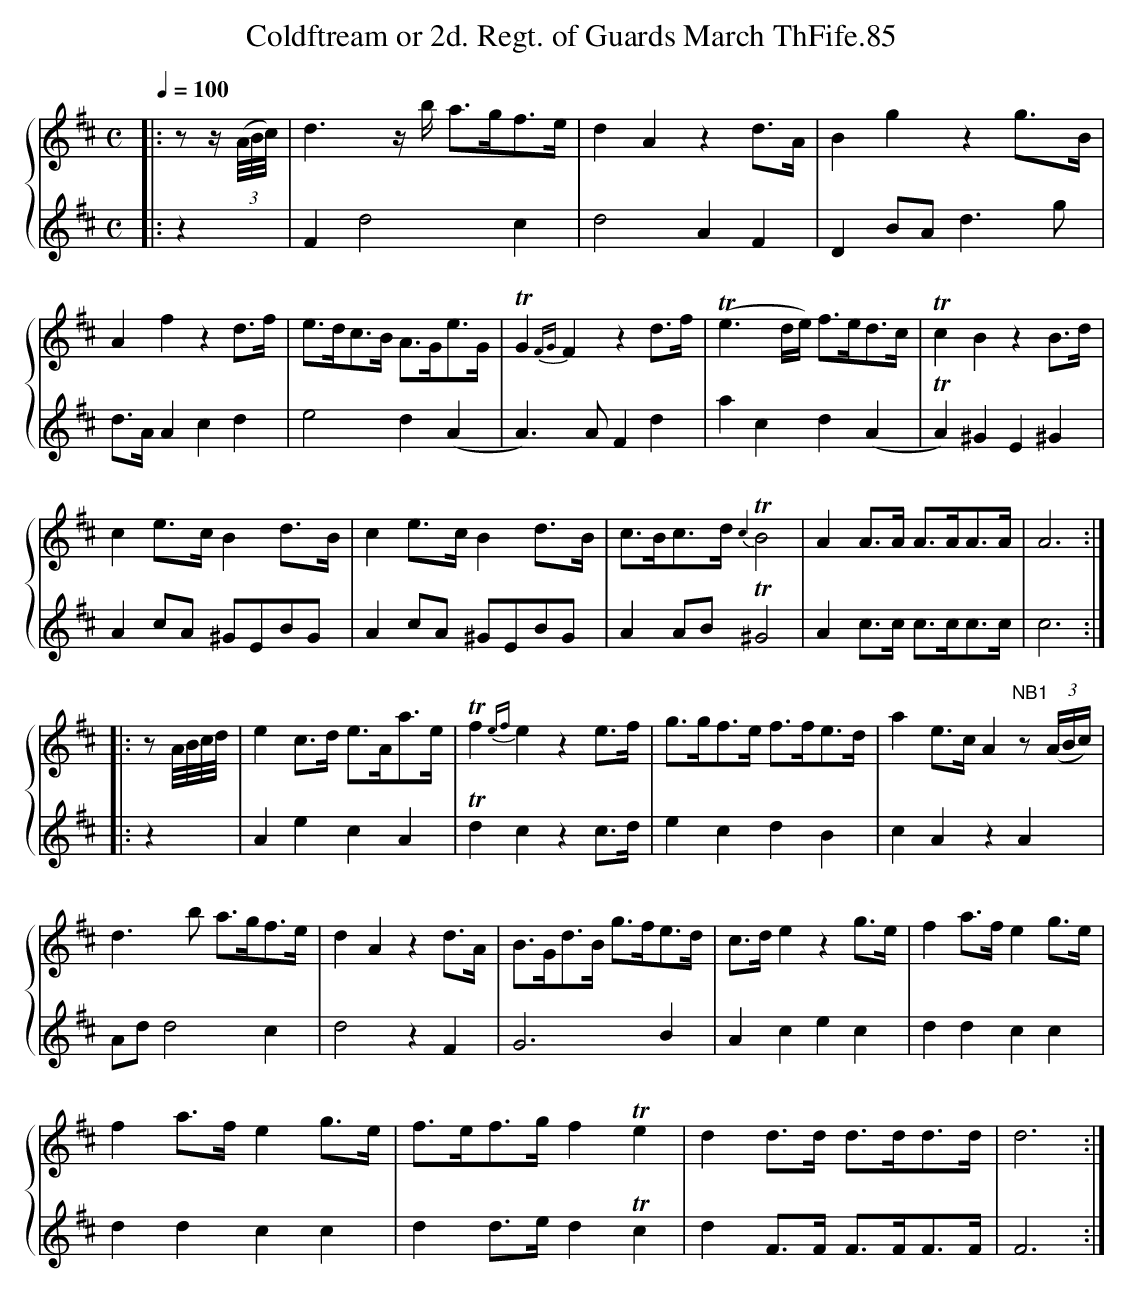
X:1
T:Coldftream or 2d. Regt. of Guards March ThFife.85
M:C
%%score {1|2}
L:1/8
Q:1/4=100
K:D
V:1
|: z z/ ((3A//B//c//) | d3 z/ b/ a>gf>e | d2 A2 z2 d>A | B2 g2 z2 g>B |
A2 f2 z2 d>f | e>dc>B A>Ge>G | !trill!G2 {FG}F2 z2 d>f | !trill!(e3 d/e/) f>ed>c | !trill!c2 B2 z2 B>d |
c2 e>c B2 d>B | c2 e>c B2 d>B | c>Bc>d {c2}!trill!B4 | A2 A>A A>AA>A | A6 :|
|: z A//B//c//d// |e2 c>d e>Aa>e | !trill!f2 {ef}e2 z2 e>f | g>gf>e f>fe>d | a2 e>c A2 "^NB1"z ((3A/B/c/) |
d3 b a>gf>e | d2 A2 z2 d>A | B>Gd>B g>fe>d | c>d e2 z2 g>e | f2 a>f e2 g>e |
f2 a>f e2 g>e | f>ef>g f2 !trill!e2 | d2 d>d d>dd>d | d6 :|
V:2
|: z2 | F2 d4 c2 | d4 A2 F2 | D2 BA d3 g |
d>A A2 c2 d2 | e4 d2 (A2 | A3) A F2 d2 | a2 c2 d2 (A2 | !trill!A2) ^G2 E2 ^G2 |
A2 cA ^GEBG | A2 cA ^GEBG | A2 AB !trill!^G4 | A2 c>c c>cc>c | c6 :|
|: z2|A2 e2 c2 A2 | !trill!d2 c2 z2 c>d | e2 c2 d2 B2 | c2 A2 z2 A2 |
Ad d4 c2 | d4 z2 F2 | G6 B2 | A2 c2 e2 c2 | d2 d2 c2 c2 |
d2 d2 c2 c2 | d2 d>e d2 !trill!c2 | d2 F>F F>FF>F | F6 :|
